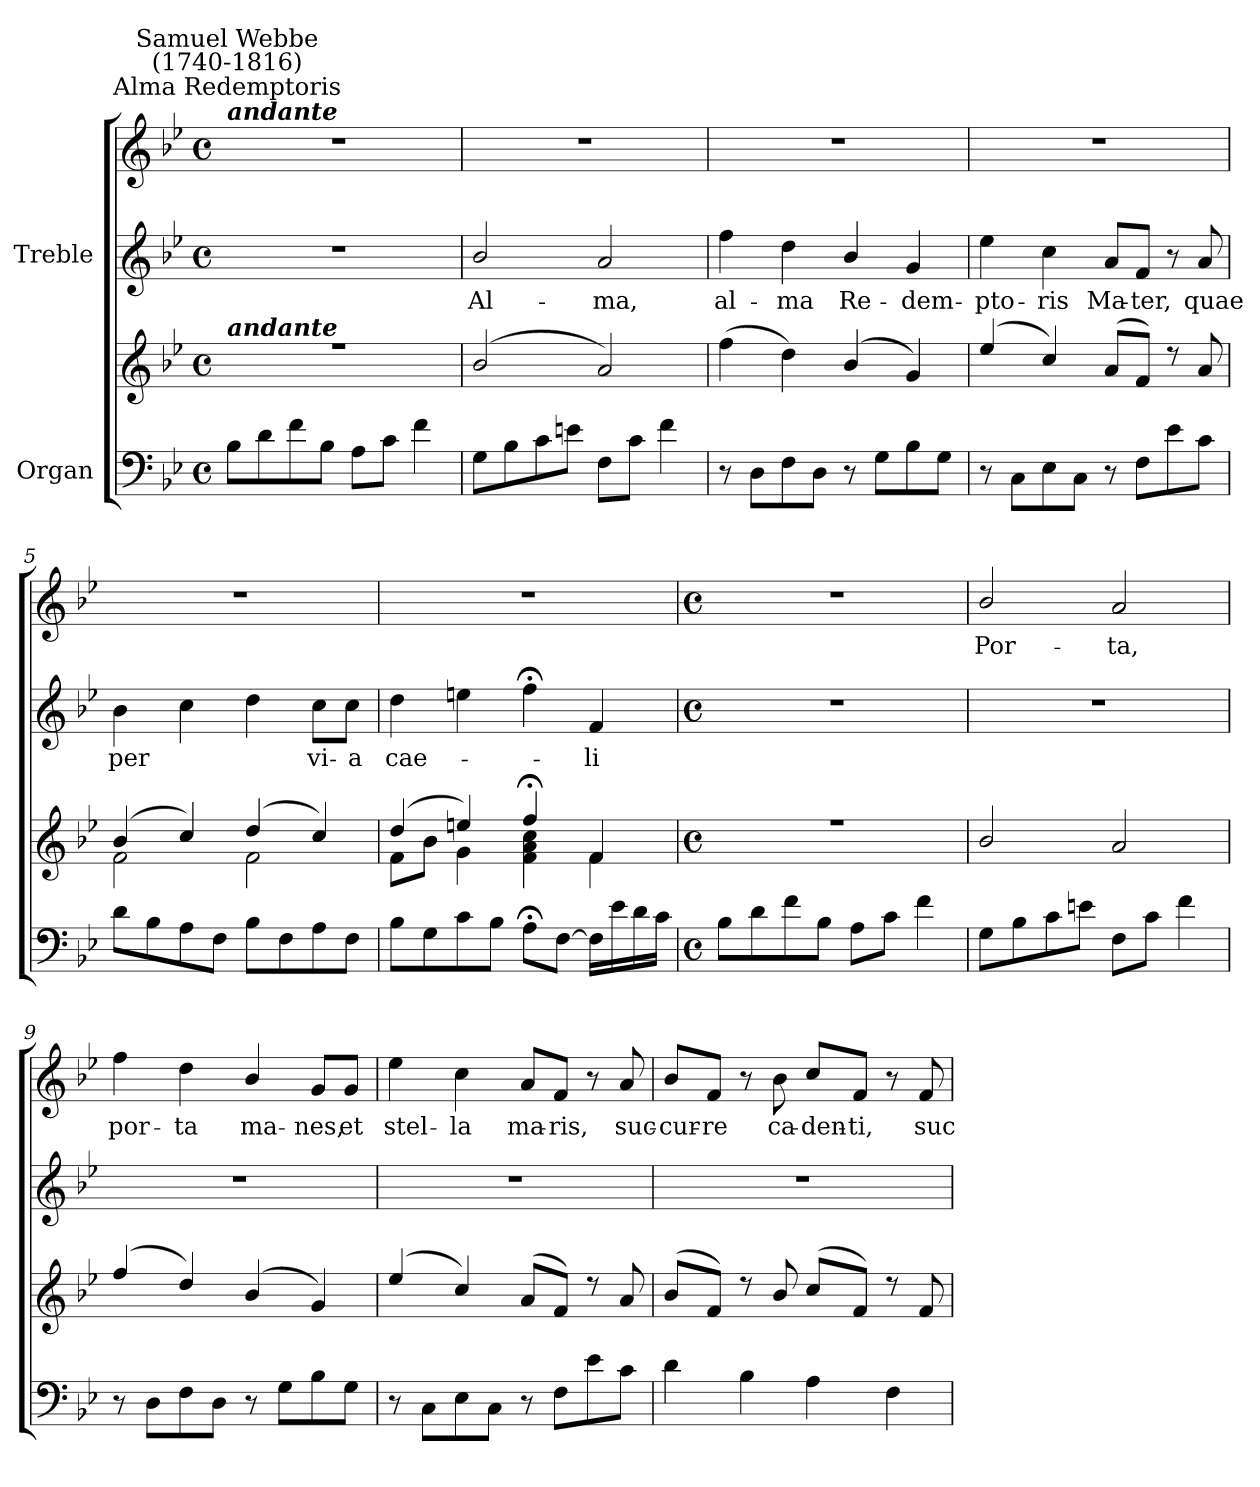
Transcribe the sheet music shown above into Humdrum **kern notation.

**kern	**kern	**kern	**text	**kern	**text
*part2	*part2	*part1	*part1	*part1	*part1
*staff4	*staff3	*staff2	*staff2	*staff1	*staff1
*I"Organ	*	*I"Treble	*	*	*
*clefF4	*clefG2	*clefG2	*	*clefG2	*
*k[b-e-]	*k[b-e-]	*k[b-e-]	*	*k[b-e-]	*
*B-:	*B-:	*B-:	*	*B-:	*
*M4/4	*M4/4	*M4/4	*	*M4/4	*
*met(c)	*met(c)	*met(c)	*	*met(c)	*
=1	=1	=1	=1	=1	=1
*	*^	*	*	*	*
!	!	!	!	!	!LO:TX:a:Bi:t=andante	!
!	!	!	!	!	!LO:TX:a:cj:t=Alma Redemptoris	!
!	!	!	!	!	!LO:TX:a:cj:t=Samuel Webbe\n(1740-1816)	!
!	!LO:TX:a:Bi:t=andante	!	!	!	!	!
8B-L	1r	1ryy	1r	.	1r	.
8d	.	.	.	.	.	.
8f	.	.	.	.	.	.
8B-J	.	.	.	.	.	.
8AL	.	.	.	.	.	.
8cJ	.	.	.	.	.	.
4f	.	.	.	.	.	.
=2	=2	=2	=2	=2	=2	=2
!	!	!	!	!LO:LY:b	!	!
8GL	(<2b-/	1ryy	2b-/	Al-	1r	.
8B-	.	.	.	.	.	.
8c	.	.	.	.	.	.
8enJ	.	.	.	.	.	.
!	!	!	!	!LO:LY:b	!	!
8FL	2a)	.	2a	-ma,	.	.
8cJ	.	.	.	.	.	.
4f	.	.	.	.	.	.
=3	=3	=3	=3	=3	=3	=3
!	!	!	!	!LO:LY:b	!	!
8r	(>4ff\	1ryy	4ff	al-	1r	.
8DL	.	.	.	.	.	.
!	!	!	!	!LO:LY:b	!	!
8F	4dd\)	.	4dd	-ma	.	.
8DJ	.	.	.	.	.	.
!	!	!	!	!LO:LY:b	!	!
8r	(<4b-/	.	4b-/	Re-	.	.
8GL	.	.	.	.	.	.
!	!	!	!	!LO:LY:b	!	!
8B-	4g)	.	4g	-dem-	.	.
8GJ	.	.	.	.	.	.
=4	=4	=4	=4	=4	=4	=4
!	!	!	!	!LO:LY:b	!	!
8r	(>4ee-	1ryy	4ee-	-pto-	1r	.
8CL	.	.	.	.	.	.
!	!	!	!	!LO:LY:b	!	!
8E-	4cc)	.	4cc	-ris	.	.
8CJ	.	.	.	.	.	.
!	!	!	!	!LO:LY:b	!	!
8r	(<8aL	.	8a/L	Ma-	.	.
!	!	!	!	!LO:LY:b	!	!
8FL	8fJ)	.	8f/J	-ter,	.	.
8e-	8r	.	8r	.	.	.
!	!	!	!	!LO:LY:b	!	!
8cJ	8a	.	8a	quae	.	.
=5	=5	=5	=5	=5	=5	=5
!	!	!	!	!LO:LY:b	!	!
8dL	(>4b-/	2f\	4b-	per	1r	.
8B-	.	.	.	.	.	.
8A	4cc/)	.	4cc	.	.	.
8FJ	.	.	.	.	.	.
8B-L	(>4dd/	2f\	4dd	.	.	.
8F	.	.	.	.	.	.
!	!	!	!	!LO:LY:b	!	!
8A	4cc/)	.	8cc\L	vi-	.	.
!	!	!	!	!LO:LY:b	!	!
8FJ	.	.	8cc\J	-a	.	.
=6	=6	=6	=6	=6	=6	=6
!	!	!	!	!LO:LY:b	!	!
8B-L	(>4dd/	8f\L	4dd	cae-	1r	.
8G	.	8b-\J	.	.	.	.
8c	4een/)	4g\	4een	.	.	.
8B-J	.	.	.	.	.	.
8A;<L	4ff;</	4f\ 4a\ 4cc\	4ff;<	.	.	.
[8FJ	.	.	.	.	.	.
!	!	!	!	!LO:LY:b	!	!
16FLL]	4f	4f\	4f	li	.	.
16e-	.	.	.	.	.	.
16d	.	.	.	.	.	.
16cJJ	.	.	.	.	.	.
!!LO:LB:g=z
=7	=7	=7	=7	=7	=7	=7
*M4/4	*M4/4	*	*M4/4	*	*M4/4	*
*met(c)	*met(c)	*	*met(c)	*	*met(c)	*
8B-L	1r	1ryy	1r	.	1r	.
8d	.	.	.	.	.	.
8f	.	.	.	.	.	.
8B-J	.	.	.	.	.	.
8AL	.	.	.	.	.	.
8cJ	.	.	.	.	.	.
4f	.	.	.	.	.	.
=8	=8	=8	=8	=8	=8	=8
!	!	!	!	!	!	!LO:LY:b
8GL	2b-/	1ryy	1r	.	2b-/	Por-
8B-	.	.	.	.	.	.
8c	.	.	.	.	.	.
8enJ	.	.	.	.	.	.
!	!	!	!	!	!	!LO:LY:b
8FL	2a	.	.	.	2a	-ta,
8cJ	.	.	.	.	.	.
4f	.	.	.	.	.	.
=9	=9	=9	=9	=9	=9	=9
!	!	!	!	!	!	!LO:LY:b
8r	(>4ff	1ryy	1r	.	4ff	por-
8DL	.	.	.	.	.	.
!	!	!	!	!	!	!LO:LY:b
8F	4dd)	.	.	.	4dd	-ta
8DJ	.	.	.	.	.	.
!	!	!	!	!	!	!LO:LY:b
8r	(<4b-/	.	.	.	4b-/	ma-
8GL	.	.	.	.	.	.
!	!	!	!	!	!	!LO:LY:b
8B-	4g)	.	.	.	8g/L	-nes,
!	!	!	!	!	!	!LO:LY:b
8GJ	.	.	.	.	8g/J	et
=10	=10	=10	=10	=10	=10	=10
!	!	!	!	!	!	!LO:LY:b
8r	(>4ee-	1ryy	1r	.	4ee-	stel-
8CL	.	.	.	.	.	.
!	!	!	!	!	!	!LO:LY:b
8E-	4cc)	.	.	.	4cc	-la
8CJ	.	.	.	.	.	.
!	!	!	!	!	!	!LO:LY:b
8r	(<8aL	.	.	.	8a/L	ma-
!	!	!	!	!	!	!LO:LY:b
8FL	8fJ)	.	.	.	8f/J	-ris,
8e-	8r	.	.	.	8r	.
!	!	!	!	!	!	!LO:LY:b
8cJ	8a	.	.	.	8a	suc-
=11	=11	=11	=11	=11	=11	=11
!	!	!	!	!	!	!LO:LY:b
4d	(<8b-/L	1ryy	1r	.	8b-/L	-cur-
!	!	!	!	!	!	!LO:LY:b
.	8fJ)	.	.	.	8f/J	-re
4B-	8r	.	.	.	8r	.
!	!	!	!	!	!	!LO:LY:b
.	8b-	.	.	.	8b-	ca-
!	!	!	!	!	!	!LO:LY:b
4A	(<8ccL	.	.	.	8cc/L	-den-
!	!	!	!	!	!	!LO:LY:b
.	8fJ)	.	.	.	8f/J	-ti,
4F	8r	.	.	.	8r	.
!	!	!	!	!	!	!LO:LY:b
.	8f	.	.	.	8f	suc-
*	*v	*v	*	*	*	*
=	=	=	=	=	=
*-	*-	*-	*-	*-	*-
